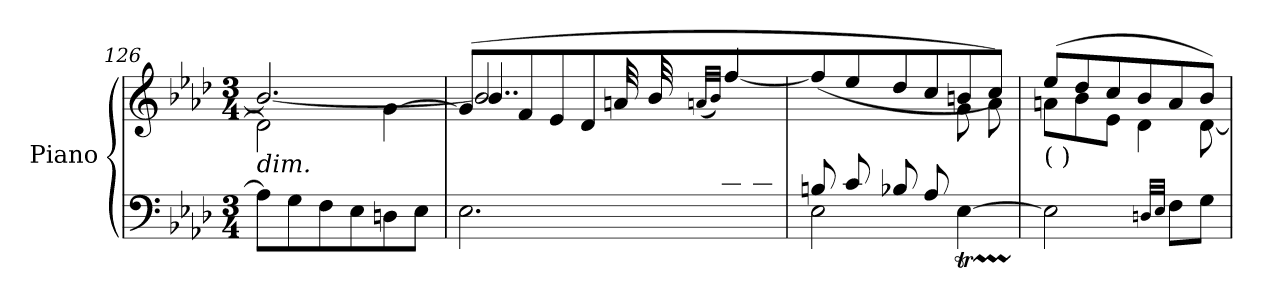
**kern	**kern
*part1	*part1
*staff2	*staff1
*I"Piano	*
*I'Pno.	*
*clefF4	*clefG2
*k[b-e-a-d-]	*k[b-e-a-d-]
*M3/4	*M3/4
=126	=126
*	*^
!	!LO:TX:b:i:t=dim.	!
8A-\L]	2d-\]	2.b-/_
8G\	.	.
8F\	.	.
8E-\	.	.
8Dn\	[4g\	.
8E-\J	.	.
=127	=127	=127
*^	*	*^
2ryy	2.E-\	(<8g\L]	2b-/]	4..b-!
.	.	8f\	.	.
.	.	8e-\	.	.
.	.	8d-\	.	.
.	.	.	.	32a!
.	.	.	.	32b-!
.	.	.	(32qan/LLL	.
.	.	.	32qb-/JJJ)	.
8c/	.	4ryy	[4ff/	4ryy
8d-/J)	.	.	.	.
*	*	*	*v	*v
!!LO:LB:g=z
=128	=128	=128	=128
(<8Bn/L	2E-\	(8ff/L]	2ryy
8c/	.	8ee-/	.
8B-X/	.	8dd-/	.
8A-/	.	8cc/	.
4ryy	[4E-TT\	8bn/	8g\
.	.	8cc/J)	8a-\J)
*v	*v	*	*
=129	=129	=129
!	!LO:TX:b:t=(      )	!
2E-\]	(8ee-/L	8an\L
.	8dd-/	8b-\
.	8cc/	8e-\J
.	8b-/	4d-\
32qDn/LLL	.	.
32qE-/JJJ	.	.
8F\L	8a/	.
8G\J	8b-/J)	[8d-\
*	*v	*v
=	=
*-	*-
